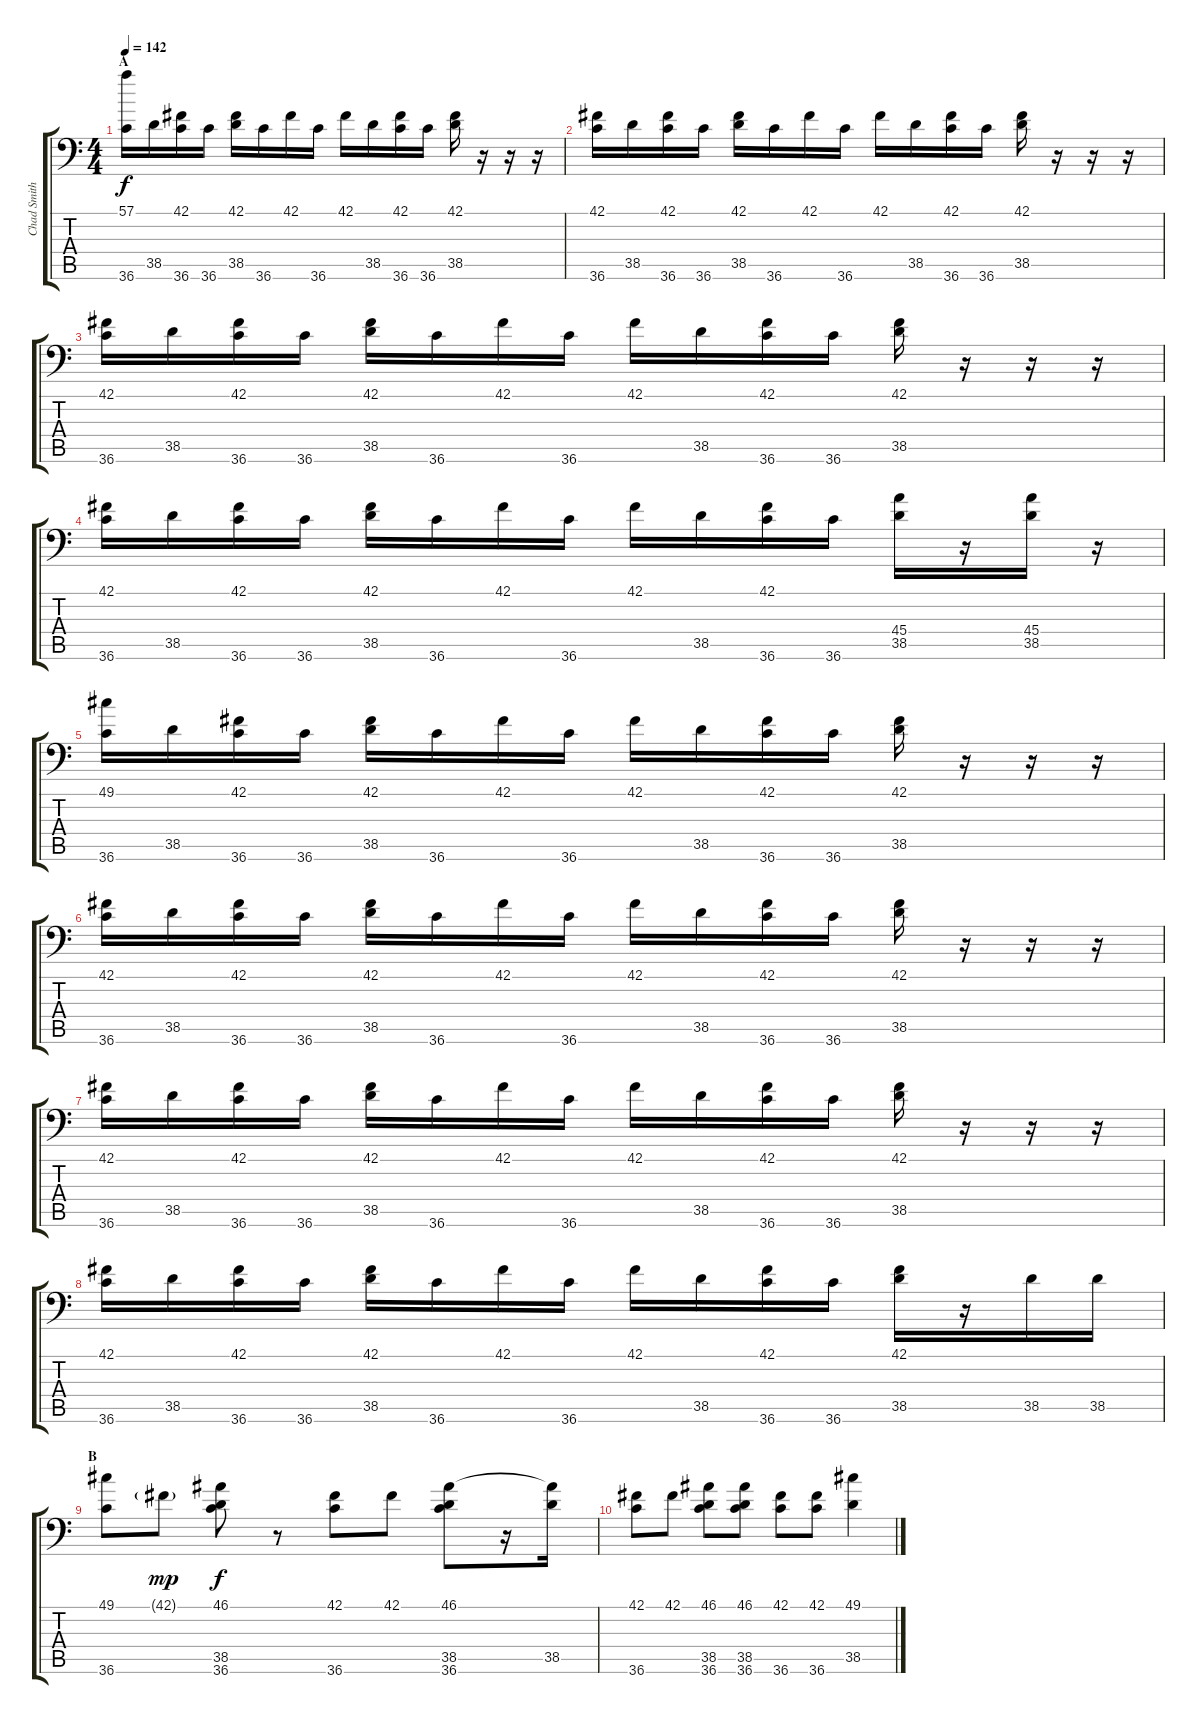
\track ("Chad Smith" "Chad Smith") {instrument acousticgrandpiano}
\staff {score tabs}
\tuning (C-1 C-1 C-1 C-1 C-1 C-1) {hide}
\ts (4 4)
\section ("" "A")
\tempo 142
\clef f4
\ks c
(57.1 36.6).16{dy f} 38.5.16 (42.1 36.6).16 36.6.16 (42.1 38.5).16 36.6.16 42.1.16 36.6.16 42.1.16 38.5.16 (42.1 36.6).16 36.6.16 (42.1 38.5).16 r.16 r.16 r.16 |
(42.1 36.6).16 38.5.16 (42.1 36.6).16 36.6.16 (42.1 38.5).16 36.6.16 42.1.16 36.6.16 42.1.16 38.5.16 (42.1 36.6).16 36.6.16 (42.1 38.5).16 r.16 r.16 r.16 |
(42.1 36.6).16 38.5.16 (42.1 36.6).16 36.6.16 (42.1 38.5).16 36.6.16 42.1.16 36.6.16 42.1.16 38.5.16 (42.1 36.6).16 36.6.16 (42.1 38.5).16 r.16 r.16 r.16 |
(42.1 36.6).16 38.5.16 (42.1 36.6).16 36.6.16 (42.1 38.5).16 36.6.16 42.1.16 36.6.16 42.1.16 38.5.16 (42.1 36.6).16 36.6.16 (45.4 38.5).16 r.16 (45.4 38.5).16 r.16 |
(49.1 36.6).16 38.5.16 (42.1 36.6).16 36.6.16 (42.1 38.5).16 36.6.16 42.1.16 36.6.16 42.1.16 38.5.16 (42.1 36.6).16 36.6.16 (42.1 38.5).16 r.16 r.16 r.16 |
(42.1 36.6).16 38.5.16 (42.1 36.6).16 36.6.16 (42.1 38.5).16 36.6.16 42.1.16 36.6.16 42.1.16 38.5.16 (42.1 36.6).16 36.6.16 (42.1 38.5).16 r.16 r.16 r.16 |
(42.1 36.6).16 38.5.16 (42.1 36.6).16 36.6.16 (42.1 38.5).16 36.6.16 42.1.16 36.6.16 42.1.16 38.5.16 (42.1 36.6).16 36.6.16 (42.1 38.5).16 r.16 r.16 r.16 |
(42.1 36.6).16 38.5.16 (42.1 36.6).16 36.6.16 (42.1 38.5).16 36.6.16 42.1.16 36.6.16 42.1.16 38.5.16 (42.1 36.6).16 36.6.16 (42.1 38.5).16 r.16 38.5.16 38.5.16 |
\section ("" "B")
(49.1 36.6).8 42.1{g}.8{dy mp} (46.1 38.5 36.6).8{dy f} r.8 (42.1 36.6).8 42.1.8 (46.1 38.5 36.6).8 r.16 (46.1{t} 38.5).16 |
(42.1 36.6).8 42.1.8 (46.1 38.5 36.6).8 (46.1 38.5 36.6).8 (42.1 36.6).8 (42.1 36.6).8 (49.1 38.5).4
